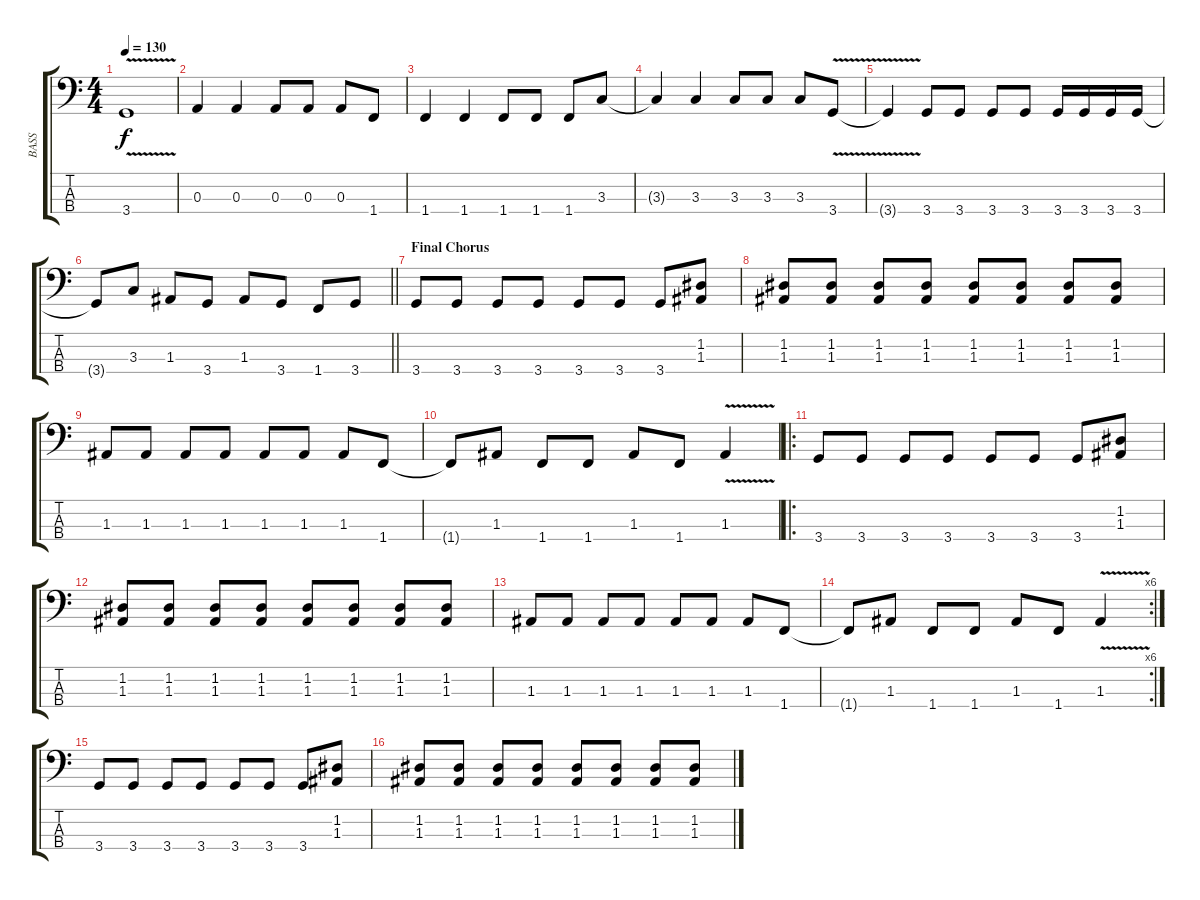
\track ("BASS" "BASS") {instrument electricbasspick}
\staff {score tabs}
\tuning (G2 D2 A1 E1) {hide}
\ts (4 4)
\tempo 130
\clef f4
\ks c
3.4{v}.1{dy f} |
0.3.4 0.3.4 0.3.8 0.3.8 0.3.8 1.4.8 |
1.4.4 1.4.4 1.4.8 1.4.8 1.4.8 3.3.8 |
3.3{t}.4 3.3.4 3.3.8 3.3.8 3.3.8 3.4{v}.8 |
3.4{t}.4 3.4.8 3.4.8 3.4.8 3.4.8 3.4.16 3.4.16 3.4.16 3.4.16 |
\barLineRight lightlight
3.4{t}.8 3.3.8 1.3.8 3.4.8 1.3.8 3.4.8 1.4.8 3.4.8 |
\section ("" "Final Chorus")
3.4.8 3.4.8 3.4.8 3.4.8 3.4.8 3.4.8 3.4.8 (1.2 1.3).8 |
(1.2 1.3).8 (1.2 1.3).8 (1.2 1.3).8 (1.2 1.3).8 (1.2 1.3).8 (1.2 1.3).8 (1.2 1.3).8 (1.2 1.3).8 |
1.3.8 1.3.8 1.3.8 1.3.8 1.3.8 1.3.8 1.3.8 1.4.8 |
1.4{t}.8 1.3.8 1.4.8 1.4.8 1.3.8 1.4.8 1.3{v}.4 |
\ro
3.4.8 3.4.8 3.4.8 3.4.8 3.4.8 3.4.8 3.4.8 (1.2 1.3).8 |
(1.2 1.3).8 (1.2 1.3).8 (1.2 1.3).8 (1.2 1.3).8 (1.2 1.3).8 (1.2 1.3).8 (1.2 1.3).8 (1.2 1.3).8 |
1.3.8 1.3.8 1.3.8 1.3.8 1.3.8 1.3.8 1.3.8 1.4.8 |
\rc 6
1.4{t}.8 1.3.8 1.4.8 1.4.8 1.3.8 1.4.8 1.3{v}.4 |
3.4.8 3.4.8 3.4.8 3.4.8 3.4.8 3.4.8 3.4.8 (1.2 1.3).8 |
(1.2 1.3).8 (1.2 1.3).8 (1.2 1.3).8 (1.2 1.3).8 (1.2 1.3).8 (1.2 1.3).8 (1.2 1.3).8 (1.2 1.3).8
